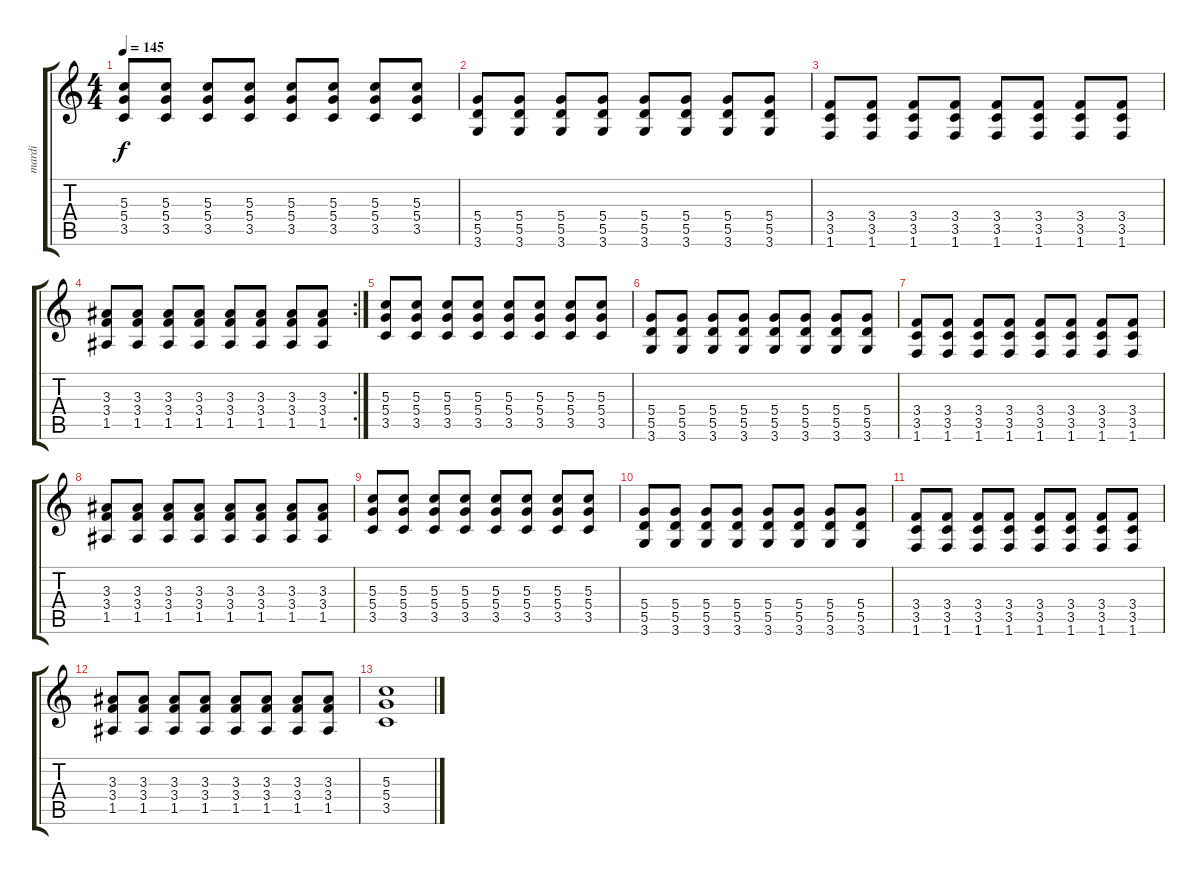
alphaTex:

\track ("mardi" "mardi") {instrument overdrivenguitar}
\staff {score tabs}
\tuning (E4 B3 G3 D3 A2 E2) {hide}
\ts (4 4)
\tempo 145
\clef g2
\ks c
(5.3 5.4 3.5).8{dy f} (5.3 5.4 3.5).8 (5.3 5.4 3.5).8 (5.3 5.4 3.5).8 (5.3 5.4 3.5).8 (5.3 5.4 3.5).8 (5.3 5.4 3.5).8 (5.3 5.4 3.5).8 |
(5.4 5.5 3.6).8 (5.4 5.5 3.6).8 (5.4 5.5 3.6).8 (5.4 5.5 3.6).8 (5.4 5.5 3.6).8 (5.4 5.5 3.6).8 (5.4 5.5 3.6).8 (5.4 5.5 3.6).8 |
(3.4 3.5 1.6).8 (3.4 3.5 1.6).8 (3.4 3.5 1.6).8 (3.4 3.5 1.6).8 (3.4 3.5 1.6).8 (3.4 3.5 1.6).8 (3.4 3.5 1.6).8 (3.4 3.5 1.6).8 |
\rc 2
(3.3 3.4 1.5).8 (3.3 3.4 1.5).8 (3.3 3.4 1.5).8 (3.3 3.4 1.5).8 (3.3 3.4 1.5).8 (3.3 3.4 1.5).8 (3.3 3.4 1.5).8 (3.3 3.4 1.5).8 |
(5.3 5.4 3.5).8 (5.3 5.4 3.5).8 (5.3 5.4 3.5).8 (5.3 5.4 3.5).8 (5.3 5.4 3.5).8 (5.3 5.4 3.5).8 (5.3 5.4 3.5).8 (5.3 5.4 3.5).8 |
(5.4 5.5 3.6).8 (5.4 5.5 3.6).8 (5.4 5.5 3.6).8 (5.4 5.5 3.6).8 (5.4 5.5 3.6).8 (5.4 5.5 3.6).8 (5.4 5.5 3.6).8 (5.4 5.5 3.6).8 |
(3.4 3.5 1.6).8 (3.4 3.5 1.6).8 (3.4 3.5 1.6).8 (3.4 3.5 1.6).8 (3.4 3.5 1.6).8 (3.4 3.5 1.6).8 (3.4 3.5 1.6).8 (3.4 3.5 1.6).8 |
(3.3 3.4 1.5).8 (3.3 3.4 1.5).8 (3.3 3.4 1.5).8 (3.3 3.4 1.5).8 (3.3 3.4 1.5).8 (3.3 3.4 1.5).8 (3.3 3.4 1.5).8 (3.3 3.4 1.5).8 |
(5.3 5.4 3.5).8 (5.3 5.4 3.5).8 (5.3 5.4 3.5).8 (5.3 5.4 3.5).8 (5.3 5.4 3.5).8 (5.3 5.4 3.5).8 (5.3 5.4 3.5).8 (5.3 5.4 3.5).8 |
(5.4 5.5 3.6).8 (5.4 5.5 3.6).8 (5.4 5.5 3.6).8 (5.4 5.5 3.6).8 (5.4 5.5 3.6).8 (5.4 5.5 3.6).8 (5.4 5.5 3.6).8 (5.4 5.5 3.6).8 |
(3.4 3.5 1.6).8 (3.4 3.5 1.6).8 (3.4 3.5 1.6).8 (3.4 3.5 1.6).8 (3.4 3.5 1.6).8 (3.4 3.5 1.6).8 (3.4 3.5 1.6).8 (3.4 3.5 1.6).8 |
(3.3 3.4 1.5).8 (3.3 3.4 1.5).8 (3.3 3.4 1.5).8 (3.3 3.4 1.5).8 (3.3 3.4 1.5).8 (3.3 3.4 1.5).8 (3.3 3.4 1.5).8 (3.3 3.4 1.5).8 |
(5.3 5.4 3.5).1
